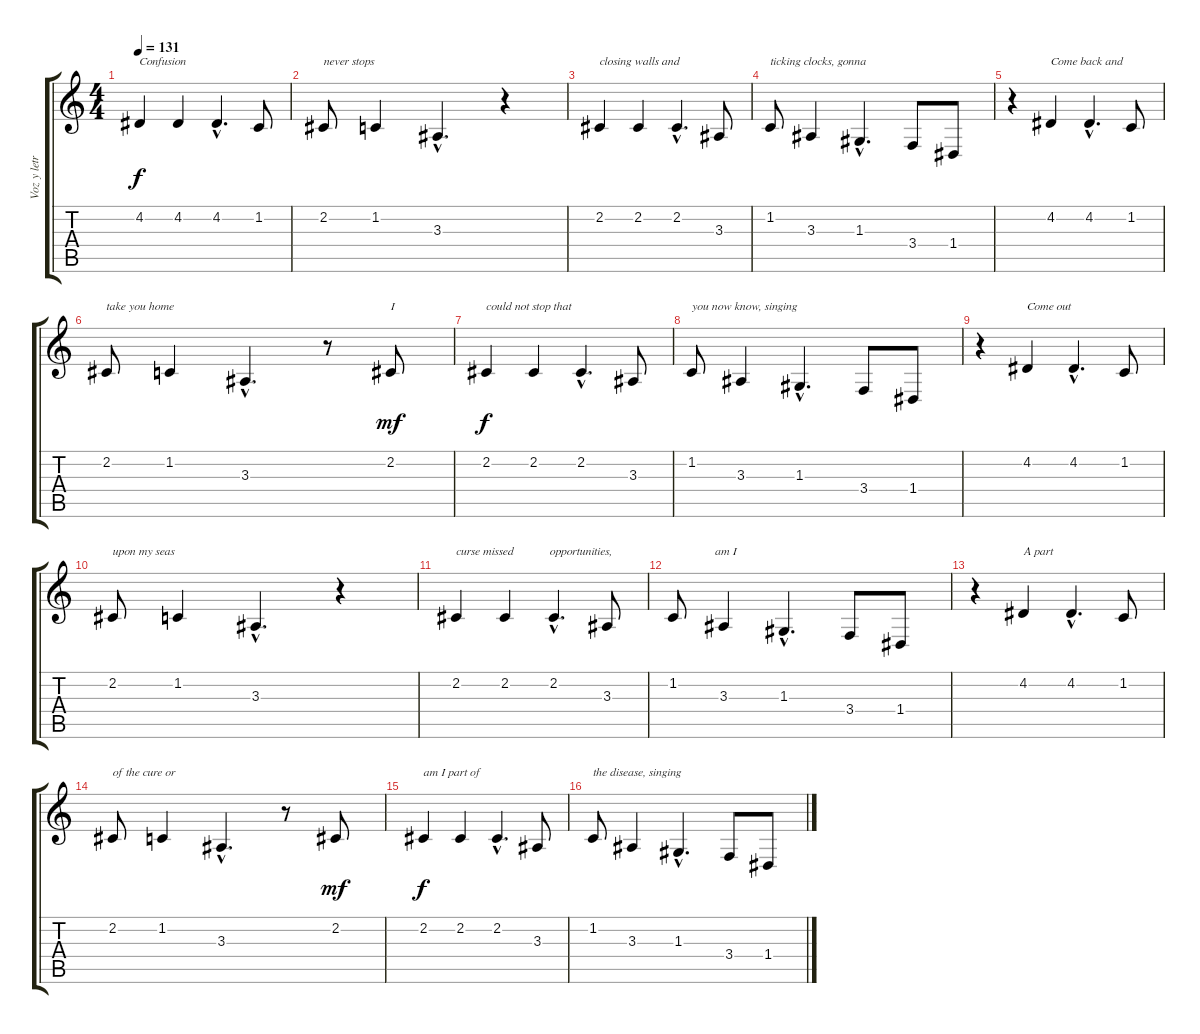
\track ("Voz y letra" "Voz y letr") {instrument tenorsax}
\staff {score tabs}
\tuning (E4 B3 G3 D3 A2 E2) {hide}
\ts (4 4)
\tempo 131
\clef g2
\ks c
4.2.4{txt "Confusion" dy f} 4.2.4 4.2{hac}.4{d} 1.2.8 |
2.2.8{txt "never stops"} 1.2.4 3.3{hac}.4{d} r.4 |
2.2.4{txt "closing walls and"} 2.2.4 2.2{hac}.4{d} 3.3.8 |
1.2.8{txt "ticking clocks, gonna"} 3.3.4 1.3{hac}.4{d} 3.4.8 1.4.8 |
r.4 4.2.4{txt "Come back and"} 4.2{hac}.4{d} 1.2.8 |
2.2.8{txt "take you home"} 1.2.4 3.3{hac}.4{d} r.8 2.2.8{txt "I" dy mf} |
2.2.4{txt "could not stop that" dy f} 2.2.4 2.2{hac}.4{d} 3.3.8 |
1.2.8{txt "you now know, singing"} 3.3.4 1.3{hac}.4{d} 3.4.8 1.4.8 |
r.4 4.2.4{txt "Come out"} 4.2{hac}.4{d} 1.2.8 |
2.2.8{txt "upon my seas"} 1.2.4 3.3{hac}.4{d} r.4 |
2.2.4{txt "curse missed            opportunities,"} 2.2.4 2.2{hac}.4{d} 3.3.8 |
1.2.8{txt "              am I"} 3.3.4 1.3{hac}.4{d} 3.4.8 1.4.8 |
r.4 4.2.4{txt "A part"} 4.2{hac}.4{d} 1.2.8 |
2.2.8{txt "of the cure or"} 1.2.4 3.3{hac}.4{d} r.8 2.2.8{dy mf} |
2.2.4{txt "am I part of" dy f} 2.2.4 2.2{hac}.4{d} 3.3.8 |
1.2.8{txt "the disease, singing"} 3.3.4 1.3{hac}.4{d} 3.4.8 1.4.8
